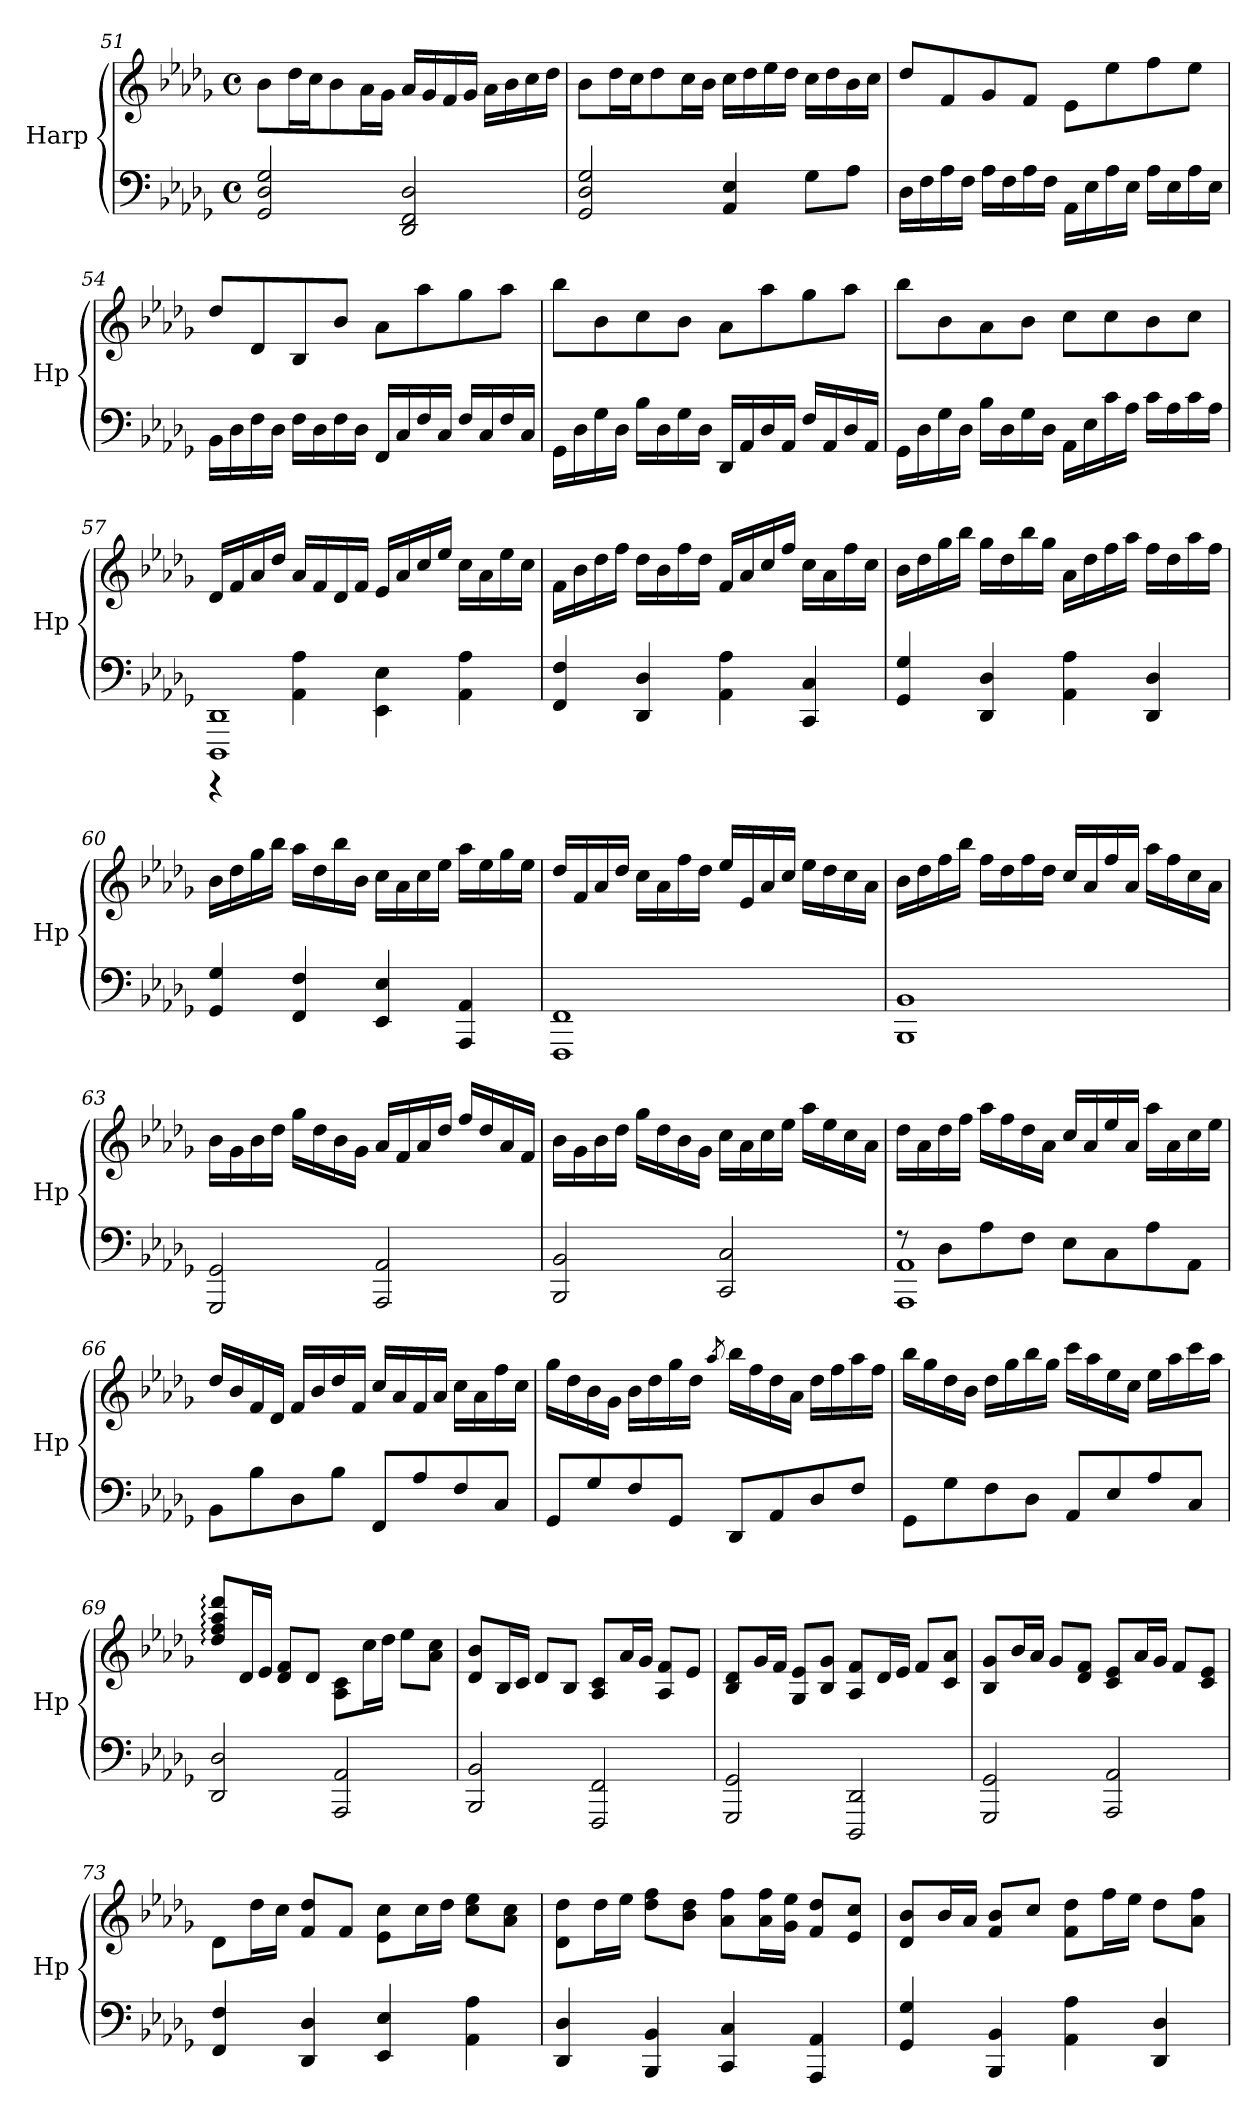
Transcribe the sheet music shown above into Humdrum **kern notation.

**kern	**kern
*part1	*part1
*staff2	*staff1
*I"Harp	*
*I'Hp	*
!!LO:LB:g=z
*clefF4	*clefG2
*k[b-e-a-d-g-]	*k[b-e-a-d-g-]
*D-:	*D-:
*M4/4	*M4/4
*met(c)	*met(c)
=51	=51
2GG-/ 2D-/ 2G-/	8b-\L
.	16dd-\L
.	16cc\J
.	8b-\
.	16a-\L
.	16g-\JJ
2DD-/ 2FF/ 2D-/	16a-/LL
.	16g-/
.	16f/
.	16g-/JJ
.	16a-\LL
.	16b-\
.	16cc\
.	16dd-\JJ
=52	=52
2GG-/ 2D-/ 2G-/	8b-\L
.	16dd-\L
.	16cc\J
.	8dd-\
.	16cc\L
.	16b-\JJ
4AA-/ 4E-/	16cc\LL
.	16dd-\
.	16ee-\
.	16dd-\JJ
8G-\L	16cc\LL
.	16dd-\
8A-\J	16b-\
.	16cc\JJ
!!LO:LB:g=z
=53	=53
16D-\LL	8dd-/L
16F\	.
16A-\	8f/
16F\JJ	.
16A-\LL	8g-/
16F\	.
16A-\	8f/J
16F\JJ	.
16AA-\LL	8e-\L
16E-\	.
16A-\	8ee-\
16E-\JJ	.
16A-\LL	8ff\
16E-\	.
16A-\	8ee-\J
16E-\JJ	.
=54	=54
16BB-\LL	8dd-/L
16D-\	.
16F\	8d-/
16D-\JJ	.
16F\LL	8B-/
16D-\	.
16F\	8b-/J
16D-\JJ	.
16FF/LL	8a-\L
16C/	.
16F/	8aa-\
16C/JJ	.
16F/LL	8gg-\
16C/	.
16F/	8aa-\J
16C/JJ	.
!!LO:PB:g=z
=55	=55
16GG-\LL	8bb-\L
16D-\	.
16G-\	8b-\
16D-\JJ	.
16B-\LL	8cc\
16D-\	.
16G-\	8b-\J
16D-\JJ	.
16DD-/LL	8a-\L
16AA-/	.
16D-/	8aa-\
16AA-/JJ	.
16F/LL	8gg-\
16AA-/	.
16D-/	8aa-\J
16AA-/JJ	.
=56	=56
16GG-\LL	8bb-\L
16D-\	.
16G-\	8b-\
16D-\JJ	.
16B-\LL	8a-\
16D-\	.
16G-\	8b-\J
16D-\JJ	.
16AA-\LL	8cc\L
16E-\	.
16c\	8cc\
16A-\JJ	.
16c\LL	8b-\
16A-\	.
16c\	8cc\J
16A-\JJ	.
!!LO:LB:g=z
=57	=57
*^	*
1DDD- 1DD-	4r	16d-/LL
.	.	16f/
.	.	16a-/
.	.	16dd-/JJ
.	4AA-\ 4A-\	16a-/LL
.	.	16f/
.	.	16d-/
.	.	16f/JJ
.	4EE-\ 4E-\	16e-/LL
.	.	16a-/
.	.	16cc/
.	.	16ee-/JJ
.	4AA-\ 4A-\	16cc\LL
.	.	16a-\
.	.	16ee-\
.	.	16cc\JJ
*v	*v	*
=58	=58
4FF/ 4F/	16f\LL
.	16b-\
.	16dd-\
.	16ff\JJ
4DD-/ 4D-/	16dd-\LL
.	16b-\
.	16ff\
.	16dd-\JJ
4AA-\ 4A-\	16f/LL
.	16a-/
.	16cc/
.	16ff/JJ
4CC/ 4C/	16cc\LL
.	16a-\
.	16ff\
.	16cc\JJ
!!LO:LB:g=z
=59	=59
4GG-/ 4G-/	16b-\LL
.	16dd-\
.	16gg-\
.	16bb-\JJ
4DD-/ 4D-/	16gg-\LL
.	16dd-\
.	16bb-\
.	16gg-\JJ
4AA-\ 4A-\	16a-\LL
.	16dd-\
.	16ff\
.	16aa-\JJ
4DD-/ 4D-/	16ff\LL
.	16dd-\
.	16aa-\
.	16ff\JJ
=60	=60
4GG-/ 4G-/	16b-\LL
.	16dd-\
.	16gg-\
.	16bb-\JJ
4FF/ 4F/	16aa-\LL
.	16dd-\
.	16bb-\
.	16b-\JJ
4EE-/ 4E-/	16cc\LL
.	16a-\
.	16cc\
.	16ee-\JJ
4AAA-/ 4AA-/	16aa-\LL
.	16ee-\
.	16gg-\
.	16ee-\JJ
!!LO:LB:g=z
=61	=61
1FFF 1FF	16dd-/LL
.	16f/
.	16a-/
.	16dd-/JJ
.	16cc\LL
.	16a-\
.	16ff\
.	16dd-\JJ
.	16ee-/LL
.	16e-/
.	16a-/
.	16cc/JJ
.	16ee-\LL
.	16dd-\
.	16cc\
.	16a-\JJ
=62	=62
1BBB- 1BB-	16b-\LL
.	16dd-\
.	16ff\
.	16bb-\JJ
.	16ff\LL
.	16dd-\
.	16ff\
.	16dd-\JJ
.	16cc/LL
.	16a-/
.	16ff/
.	16a-/JJ
.	16aa-\LL
.	16ff\
.	16cc\
.	16a-\JJ
!!LO:LB:g=z
=63	=63
2GGG-/ 2GG-/	16b-\LL
.	16g-\
.	16b-\
.	16dd-\JJ
.	16gg-\LL
.	16dd-\
.	16b-\
.	16g-\JJ
2AAA-/ 2AA-/	16a-/LL
.	16f/
.	16a-/
.	16dd-/JJ
.	16ff/LL
.	16dd-/
.	16a-/
.	16f/JJ
=64	=64
2BBB-/ 2BB-/	16b-\LL
.	16g-\
.	16b-\
.	16dd-\JJ
.	16gg-\LL
.	16dd-\
.	16b-\
.	16g-\JJ
2CC/ 2C/	16cc\LL
.	16a-\
.	16cc\
.	16ee-\JJ
.	16aa-\LL
.	16ee-\
.	16cc\
.	16a-\JJ
!!LO:LB:g=z
=65	=65
*^	*
1AAA- 1AA-	8rF	16dd-\LL
.	.	16a-\
.	8D-\L	16dd-\
.	.	16ff\JJ
.	8A-\	16aa-\LL
.	.	16ff\
.	8F\J	16dd-\
.	.	16a-\JJ
.	8E-\L	16cc/LL
.	.	16a-/
.	8C\	16ee-/
.	.	16a-/JJ
.	8A-\	16aa-\LL
.	.	16a-\
.	8AA-\J	16cc\
.	.	16ee-\JJ
*v	*v	*
=66	=66
8BB-\L	16dd-/LL
.	16b-/
8B-\	16f/
.	16d-/JJ
8D-\	16f/LL
.	16b-/
8B-\J	16dd-/
.	16f/JJ
8FF/L	16cc/LL
.	16a-/
8A-/	16f/
.	16a-/JJ
8F/	16cc\LL
.	16a-\
8C/J	16ff\
.	16cc\JJ
!!LO:PB:g=z
=67	=67
8GG-/L	16gg-\LL
.	16dd-\
8G-/	16b-\
.	16g-\JJ
8F/	16b-\LL
.	16dd-\
8GG-/J	16gg-\
.	16dd-\JJ
.	8qaa-/
8DD-/L	16bb-\LL
.	16ff\
8AA-/	16dd-\
.	16a-\JJ
8D-/	16dd-\LL
.	16ff\
8F/J	16aa-\
.	16ff\JJ
=68	=68
8GG-\L	16bb-\LL
.	16gg-\
8G-\	16dd-\
.	16b-\JJ
8F\	16dd-\LL
.	16gg-\
8D-\J	16bb-\
.	16gg-\JJ
8AA-/L	16ccc\LL
.	16aa-\
8E-/	16ee-\
.	16cc\JJ
8A-/	16ee-\LL
.	16aa-\
8C/J	16ccc\
.	16aa-\JJ
!!LO:LB:g=z
=69	=69
2DD-/ 2D-/	8dd-/: 8ff/: 8aa-/: 8ddd-/:L
.	16d-/L
.	16e-/JJ
.	8d-/ 8f/L
.	8d-/J
2AAA-/ 2AA-/	8A-\ 8c\L
.	16cc\L
.	16dd-\JJ
.	8ee-\L
.	8a-\ 8cc\J
=70	=70
2BBB-/ 2BB-/	8d-/ 8b-/L
.	16B-/L
.	16c/JJ
.	8d-/L
.	8B-/J
2FFF/ 2FF/	8A-/ 8c/L
.	16a-/L
.	16g-/JJ
.	8A-/ 8f/L
.	8e-/J
!!LO:LB:g=z
=71	=71
2GGG-/ 2GG-/	8B-/ 8d-/L
.	16g-/L
.	16f/JJ
.	8G-/ 8e-/L
.	8B-/ 8g-/J
2DDD-/ 2DD-/	8A-/ 8f/L
.	16d-/L
.	16e-/JJ
.	8f/L
.	8c/ 8a-/J
=72	=72
2GGG-/ 2GG-/	8B-/ 8g-/L
.	16b-/L
.	16a-/JJ
.	8g-/L
.	8d-/ 8f/J
2AAA-/ 2AA-/	8c/ 8e-/L
.	16a-/L
.	16g-/JJ
.	8f/L
.	8c/ 8e-/J
!!LO:LB:g=z
=73	=73
4FF/ 4F/	8d-\L
.	16dd-\L
.	16cc\JJ
4DD-/ 4D-/	8f/ 8dd-/L
.	8f/J
4EE-/ 4E-/	8e-\ 8cc\L
.	16cc\L
.	16dd-\JJ
4AA-\ 4A-\	8cc\ 8ee-\L
.	8a-\ 8cc\J
=74	=74
4DD-/ 4D-/	8d-\ 8dd-\L
.	16dd-\L
.	16ee-\JJ
4BBB-/ 4BB-/	8dd-\ 8ff\L
.	8b-\ 8dd-\J
4CC/ 4C/	8a-\ 8ff\L
.	16a-\ 16ff\L
.	16g-\ 16ee-\JJ
4AAA-/ 4AA-/	8f/ 8dd-/L
.	8e-/ 8cc/J
!!LO:LB:g=z
=75	=75
4GG-/ 4G-/	8d-/ 8b-/L
.	16b-/L
.	16a-/JJ
4BBB-/ 4BB-/	8f/ 8b-/L
.	8cc/J
4AA-\ 4A-\	8f\ 8dd-\L
.	16ff\L
.	16ee-\JJ
4DD-/ 4D-/	8dd-\L
.	8a-\ 8ff\J
=	=
*-	*-
